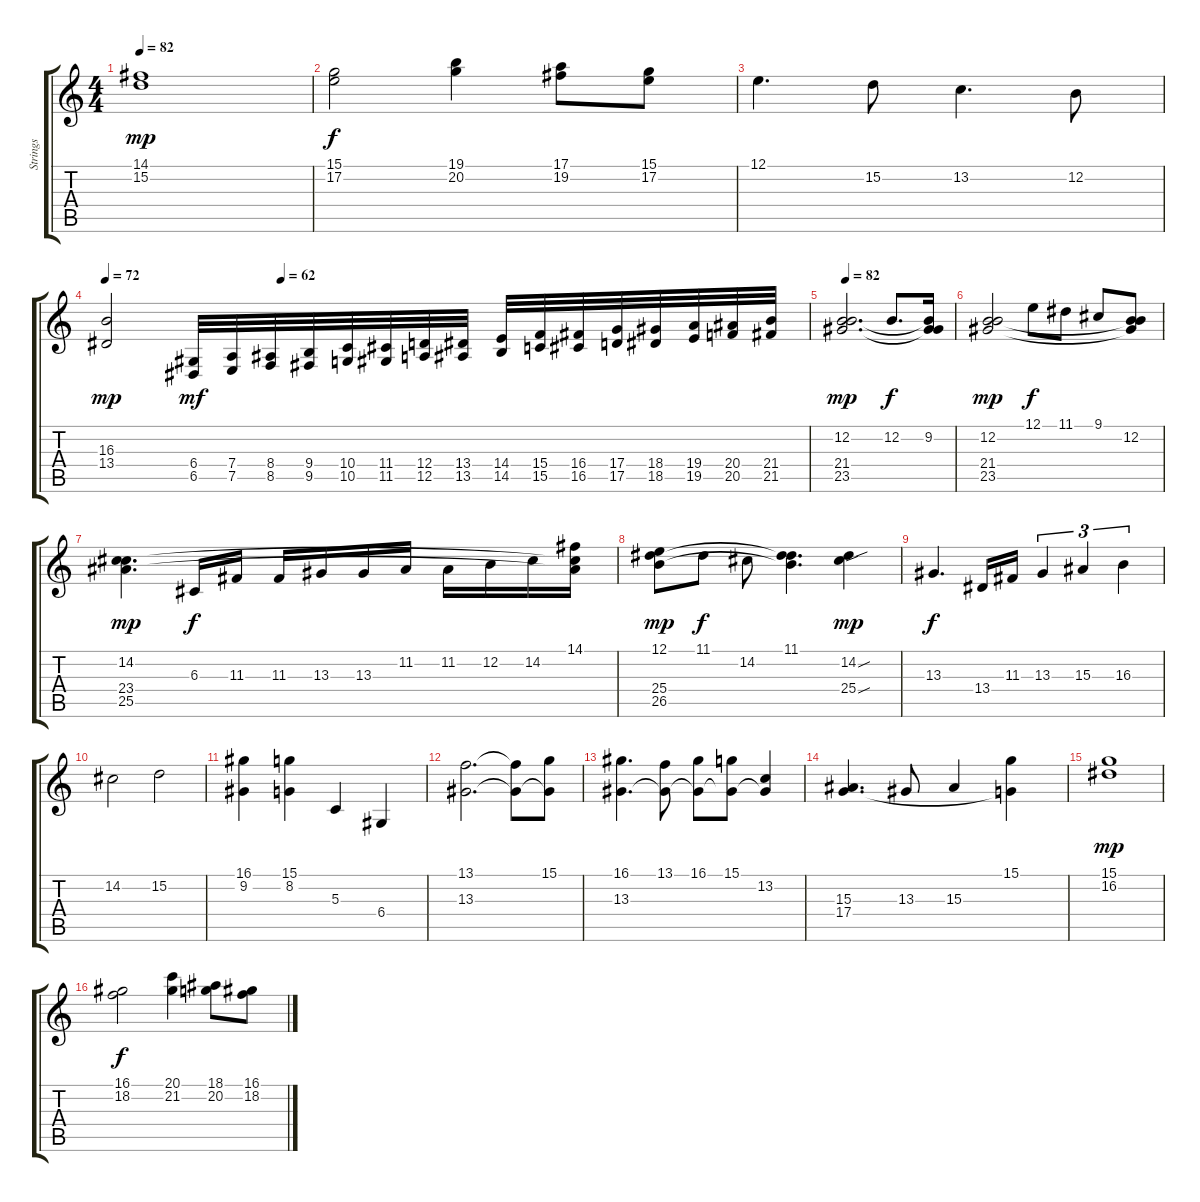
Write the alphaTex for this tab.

\track ("Strings" "Strings") {instrument stringensemble1}
\staff {score tabs}
\tuning (E4 B3 G3 D3 A2 E2) {hide}
\ts (4 4)
\tempo 82
\clef g2
\ks c
(14.1 15.2).1{dy mp} |
(15.1 17.2).2{dy f} (19.1 20.2).4 (17.1 19.2).8 (15.1 17.2).8 |
12.1.4{d} 15.2.8 13.2.4{d} 12.2.8 |
\tempo 72
\tempo (62 0.25)
(16.3 13.4).2{dy mp} (6.4 6.5).32{dy mf} (7.4 7.5).32 (8.4 8.5).32 (9.4 9.5).32 (10.4 10.5).32 (11.4 11.5).32 (12.4 12.5).32 (13.4 13.5).32 (14.4 14.5).32 (15.4 15.5).32 (16.4 16.5).32 (17.4 17.5).32 (18.4 18.5).32 (19.4 19.5).32 (20.4 20.5).32 (21.4 21.5).32 |
\tempo 82
(12.2 21.4 23.5).2{d dy mp} 12.2.8{d dy f} (9.2 21.4{t} 23.5{t}).16 |
(12.2 21.4 23.5).2{dy mp} 12.1.8{dy f} 11.1.8 9.1.8 (12.2 21.4{t} 23.5{t}).8 |
(14.2 23.4 25.5).4{d dy mp} 6.3.16{dy f} 11.3.16 11.3.16 13.3.16 13.3.16 11.2.16 11.2.16 12.2.16 14.2.16 (14.1 23.4{t} 25.5{t}).16 |
(12.1 25.4 26.5).8{dy mp} 11.1.8{dy f} 14.2.8 (11.1 25.4{t} 26.5{t}).4{d} (14.2{sou} 25.4{sou}).4{dy mp} |
13.3.4{d dy f} 13.4.16 11.3.16 13.3.4{tu (3 2)} 15.3.4{tu (3 2)} 16.3.4{tu (3 2)} |
14.2.2 15.2.2 |
(16.1 9.2).4 (15.1 8.2).4 5.3.4 6.4.4 |
(13.1 13.3).2{d} (13.1{t} 13.3{t}).8 (15.1 13.3{t}).8 |
(16.1 13.3).4{d} (13.1 13.3{t}).8 (16.1 13.3{t}).8 (15.1 13.3{t}).8 (13.2 13.3{t}).4 |
(15.3 17.4).4{d} 13.3.8 15.3.4 (15.1 17.4{t}).4 |
(15.1 16.2).1{dy mp} |
(16.1 18.2).2{dy f} (20.1 21.2).4 (18.1 20.2).8 (16.1 18.2).8
